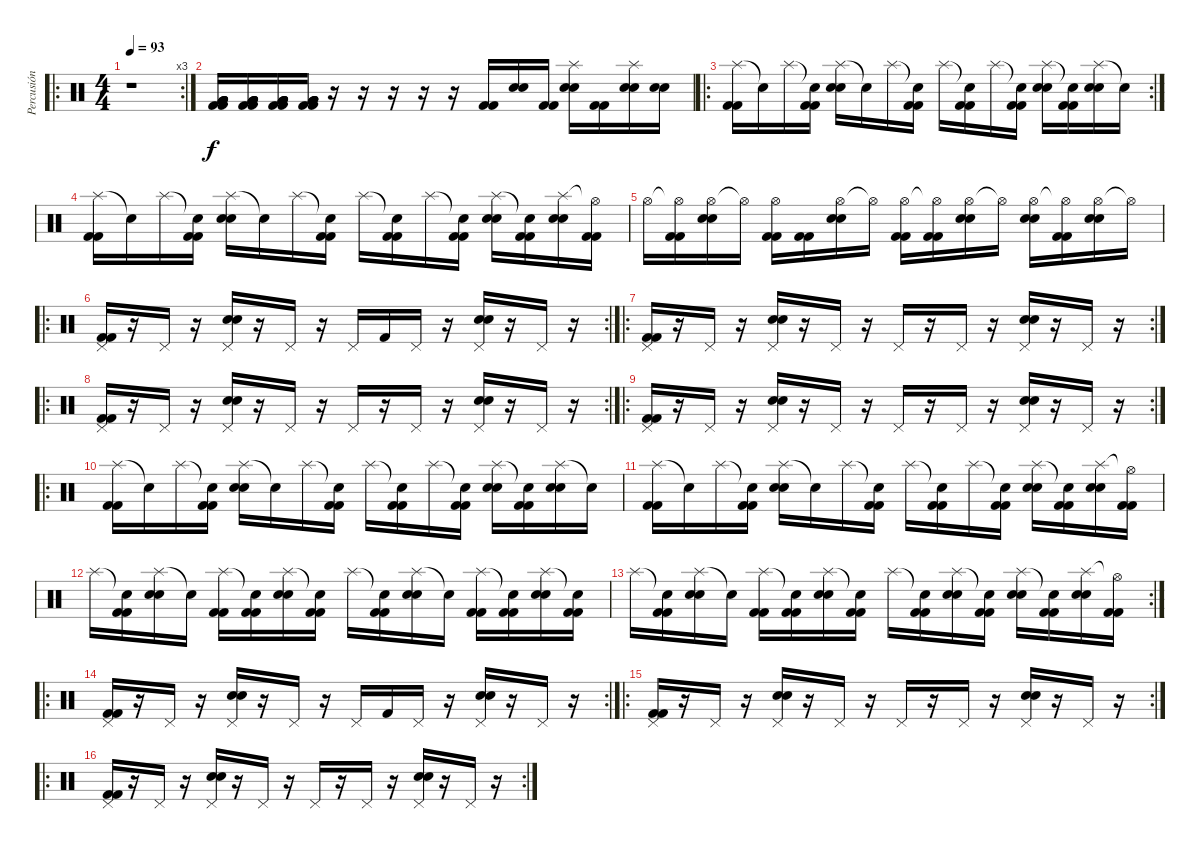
\track ("Percusión" "Percusión") {instrument percussion}
\staff {score}
\articulation defaults
\ro
\rc 3
\ts (4 4)
\tempo 93
\clef neutral
\ks c
r.1{dy f} |
("Very Low Tom (hit)" "Very Low Tom (hit)" "Kick (hit) 2" "Kick (hit) 2" "Very Low Tom (hit)" "Very Low Tom (hit)").16 ("Very Low Tom (hit)" "Very Low Tom (hit)" "Kick (hit) 2" "Kick (hit) 2" "Very Low Tom (hit)" "Very Low Tom (hit)").16 ("Very Low Tom (hit)" "Very Low Tom (hit)" "Kick (hit) 2" "Kick (hit) 2" "Very Low Tom (hit)" "Very Low Tom (hit)").16 ("Very Low Tom (hit)" "Very Low Tom (hit)" "Kick (hit) 2" "Kick (hit) 2" "Very Low Tom (hit)" "Very Low Tom (hit)").16 r.16 r.16 r.16 r.16 r.16 ("Kick (hit) 2" "Kick (hit) 2").16 ("Electric Snare (hit)" "Electric Snare (hit)").16 ("Kick (hit) 2" "Kick (hit) 2").16 ("Splash (hit)" "Electric Snare (hit)" "Electric Snare (hit)").16 ("Kick (hit) 2" "Kick (hit) 2").16 ("Splash (hit)" "Electric Snare (hit)" "Electric Snare (hit)").16 ("Electric Snare (hit)" "Electric Snare (hit)").16 |
\ro
\rc 2
("Splash (hit)" "Kick (hit) 2" "Kick (hit) 2").16 "Snare (hit)"{t}.16 "Splash (hit)".16 ("Snare (hit)"{t} "Kick (hit) 2" "Kick (hit) 2").16 ("Splash (hit)" "Electric Snare (hit)" "Electric Snare (hit)").16 "Snare (hit)"{t}.16 "Splash (hit)".16 ("Snare (hit)"{t} "Kick (hit) 2" "Kick (hit) 2").16 "Splash (hit)".16 ("Snare (hit)"{t} "Kick (hit) 2" "Kick (hit) 2").16 "Splash (hit)".16 ("Snare (hit)"{t} "Kick (hit) 2" "Kick (hit) 2").16 ("Splash (hit)" "Electric Snare (hit)" "Electric Snare (hit)").16 ("Snare (hit)"{t} "Kick (hit) 2" "Kick (hit) 2").16 ("Splash (hit)" "Electric Snare (hit)" "Electric Snare (hit)").16 "Snare (hit)"{t}.16 |
("Splash (hit)" "Kick (hit) 2" "Kick (hit) 2").16 "Snare (hit)"{t}.16 "Splash (hit)".16 ("Snare (hit)"{t} "Kick (hit) 2" "Kick (hit) 2").16 ("Splash (hit)" "Electric Snare (hit)" "Electric Snare (hit)").16 "Snare (hit)"{t}.16 "Splash (hit)".16 ("Snare (hit)"{t} "Kick (hit) 2" "Kick (hit) 2").16 "Splash (hit)".16 ("Snare (hit)"{t} "Kick (hit) 2" "Kick (hit) 2").16 "Splash (hit)".16 ("Snare (hit)"{t} "Kick (hit) 2" "Kick (hit) 2").16 ("Splash (hit)" "Electric Snare (hit)" "Electric Snare (hit)").16 ("Snare (hit)"{t} "Kick (hit) 2" "Kick (hit) 2").16 ("Splash (hit)" "Electric Snare (hit)" "Electric Snare (hit)").16 ("Hi-Hat (open)"{t} "Kick (hit) 2" "Kick (hit) 2").16 |
"Hi-Hat (open)".16 ("Hi-Hat (open)"{t} "Kick (hit) 2" "Kick (hit) 2").16 ("Hi-Hat (open)" "Electric Snare (hit)" "Electric Snare (hit)").16 "Hi-Hat (open)"{t}.16 ("Hi-Hat (open)" "Kick (hit) 2" "Kick (hit) 2").16 ("Kick (hit) 2" "Kick (hit) 2").16 ("Hi-Hat (open)" "Electric Snare (hit)" "Electric Snare (hit)").16 "Hi-Hat (open)"{t}.16 ("Hi-Hat (open)" "Kick (hit) 2" "Kick (hit) 2").16 ("Hi-Hat (open)"{t} "Kick (hit) 2" "Kick (hit) 2").16 ("Hi-Hat (open)" "Electric Snare (hit)" "Electric Snare (hit)").16 "Hi-Hat (open)"{t}.16 ("Hi-Hat (open)" "Electric Snare (hit)" "Electric Snare (hit)").16 ("Hi-Hat (open)"{t} "Kick (hit) 2" "Kick (hit) 2").16 ("Hi-Hat (open)" "Electric Snare (hit)" "Electric Snare (hit)").16 "Hi-Hat (open)"{t}.16 |
\ro
\rc 2
("Pedal Hi-Hat (hit)" "Kick (hit) 2" "Kick (hit) 2").16 r.16 "Pedal Hi-Hat (hit)".16 r.16 ("Pedal Hi-Hat (hit)" "Electric Snare (hit)" "Electric Snare (hit)").16 r.16 "Pedal Hi-Hat (hit)".16 r.16 "Pedal Hi-Hat (hit)".16 "Kick (hit) 2".16 "Pedal Hi-Hat (hit)".16 r.16 ("Pedal Hi-Hat (hit)" "Electric Snare (hit)" "Electric Snare (hit)").16 r.16 "Pedal Hi-Hat (hit)".16 r.16 |
\ro
\rc 2
("Pedal Hi-Hat (hit)" "Kick (hit) 2" "Kick (hit) 2").16 r.16 "Pedal Hi-Hat (hit)".16 r.16 ("Pedal Hi-Hat (hit)" "Electric Snare (hit)" "Electric Snare (hit)").16 r.16 "Pedal Hi-Hat (hit)".16 r.16 "Pedal Hi-Hat (hit)".16 r.16 "Pedal Hi-Hat (hit)".16 r.16 ("Pedal Hi-Hat (hit)" "Electric Snare (hit)" "Electric Snare (hit)").16 r.16 "Pedal Hi-Hat (hit)".16 r.16 |
\ro
\rc 2
("Pedal Hi-Hat (hit)" "Kick (hit) 2" "Kick (hit) 2").16 r.16 "Pedal Hi-Hat (hit)".16 r.16 ("Pedal Hi-Hat (hit)" "Electric Snare (hit)" "Electric Snare (hit)").16 r.16 "Pedal Hi-Hat (hit)".16 r.16 "Pedal Hi-Hat (hit)".16 r.16 "Pedal Hi-Hat (hit)".16 r.16 ("Pedal Hi-Hat (hit)" "Electric Snare (hit)" "Electric Snare (hit)").16 r.16 "Pedal Hi-Hat (hit)".16 r.16 |
\ro
\rc 2
("Pedal Hi-Hat (hit)" "Kick (hit) 2" "Kick (hit) 2").16 r.16 "Pedal Hi-Hat (hit)".16 r.16 ("Pedal Hi-Hat (hit)" "Electric Snare (hit)" "Electric Snare (hit)").16 r.16 "Pedal Hi-Hat (hit)".16 r.16 "Pedal Hi-Hat (hit)".16 r.16 "Pedal Hi-Hat (hit)".16 r.16 ("Pedal Hi-Hat (hit)" "Electric Snare (hit)" "Electric Snare (hit)").16 r.16 "Pedal Hi-Hat (hit)".16 r.16 |
\ro
("Splash (hit)" "Kick (hit) 2" "Kick (hit) 2").16 "Snare (hit)"{t}.16 "Splash (hit)".16 ("Snare (hit)"{t} "Kick (hit) 2" "Kick (hit) 2").16 ("Splash (hit)" "Electric Snare (hit)" "Electric Snare (hit)").16 "Snare (hit)"{t}.16 "Splash (hit)".16 ("Snare (hit)"{t} "Kick (hit) 2" "Kick (hit) 2").16 "Splash (hit)".16 ("Snare (hit)"{t} "Kick (hit) 2" "Kick (hit) 2").16 "Splash (hit)".16 ("Snare (hit)"{t} "Kick (hit) 2" "Kick (hit) 2").16 ("Splash (hit)" "Electric Snare (hit)" "Electric Snare (hit)").16 ("Snare (hit)"{t} "Kick (hit) 2" "Kick (hit) 2").16 ("Splash (hit)" "Electric Snare (hit)" "Electric Snare (hit)").16 "Snare (hit)"{t}.16 |
("Splash (hit)" "Kick (hit) 2" "Kick (hit) 2").16 "Snare (hit)"{t}.16 "Splash (hit)".16 ("Snare (hit)"{t} "Kick (hit) 2" "Kick (hit) 2").16 ("Splash (hit)" "Electric Snare (hit)" "Electric Snare (hit)").16 "Snare (hit)"{t}.16 "Splash (hit)".16 ("Snare (hit)"{t} "Kick (hit) 2" "Kick (hit) 2").16 "Splash (hit)".16 ("Snare (hit)"{t} "Kick (hit) 2" "Kick (hit) 2").16 "Splash (hit)".16 ("Snare (hit)"{t} "Kick (hit) 2" "Kick (hit) 2").16 ("Splash (hit)" "Electric Snare (hit)" "Electric Snare (hit)").16 ("Snare (hit)"{t} "Kick (hit) 2" "Kick (hit) 2").16 ("Splash (hit)" "Electric Snare (hit)" "Electric Snare (hit)").16 ("Hi-Hat (open)"{t} "Kick (hit) 2" "Kick (hit) 2").16 |
"Splash (hit)".16 ("Snare (hit)"{t} "Kick (hit) 2" "Kick (hit) 2").16 ("Splash (hit)" "Electric Snare (hit)" "Electric Snare (hit)").16 "Snare (hit)"{t}.16 ("Splash (hit)" "Kick (hit) 2" "Kick (hit) 2").16 ("Snare (hit)"{t} "Kick (hit) 2" "Kick (hit) 2").16 ("Splash (hit)" "Electric Snare (hit)" "Electric Snare (hit)").16 ("Snare (hit)"{t} "Kick (hit) 2" "Kick (hit) 2").16 "Splash (hit)".16 ("Snare (hit)"{t} "Kick (hit) 2" "Kick (hit) 2").16 ("Splash (hit)" "Electric Snare (hit)" "Electric Snare (hit)").16 "Snare (hit)"{t}.16 ("Splash (hit)" "Kick (hit) 2" "Kick (hit) 2").16 ("Snare (hit)"{t} "Kick (hit) 2" "Kick (hit) 2").16 ("Splash (hit)" "Electric Snare (hit)" "Electric Snare (hit)").16 ("Snare (hit)"{t} "Kick (hit) 2" "Kick (hit) 2").16 |
\rc 2 "Splash (hit)".16
("Snare (hit)"{t} "Kick (hit) 2" "Kick (hit) 2").16 ("Splash (hit)" "Electric Snare (hit)" "Electric Snare (hit)").16 "Snare (hit)"{t}.16 ("Splash (hit)" "Kick (hit) 2" "Kick (hit) 2").16 ("Snare (hit)"{t} "Kick (hit) 2" "Kick (hit) 2").16 ("Splash (hit)" "Electric Snare (hit)" "Electric Snare (hit)").16 ("Snare (hit)"{t} "Kick (hit) 2" "Kick (hit) 2").16 "Splash (hit)".16 ("Snare (hit)"{t} "Kick (hit) 2" "Kick (hit) 2").16 ("Splash (hit)" "Electric Snare (hit)" "Electric Snare (hit)").16 ("Snare (hit)"{t} "Kick (hit) 2" "Kick (hit) 2").16 ("Splash (hit)" "Electric Snare (hit)" "Electric Snare (hit)").16 ("Snare (hit)"{t} "Kick (hit) 2" "Kick (hit) 2").16 ("Splash (hit)" "Electric Snare (hit)" "Electric Snare (hit)").16 ("Hi-Hat (open)"{t} "Kick (hit) 2" "Kick (hit) 2").16 |
\ro
\rc 2
("Pedal Hi-Hat (hit)" "Kick (hit) 2" "Kick (hit) 2").16 r.16 "Pedal Hi-Hat (hit)".16 r.16 ("Pedal Hi-Hat (hit)" "Electric Snare (hit)" "Electric Snare (hit)").16 r.16 "Pedal Hi-Hat (hit)".16 r.16 "Pedal Hi-Hat (hit)".16 "Kick (hit) 2".16 "Pedal Hi-Hat (hit)".16 r.16 ("Pedal Hi-Hat (hit)" "Electric Snare (hit)" "Electric Snare (hit)").16 r.16 "Pedal Hi-Hat (hit)".16 r.16 |
\ro
\rc 2
("Pedal Hi-Hat (hit)" "Kick (hit) 2" "Kick (hit) 2").16 r.16 "Pedal Hi-Hat (hit)".16 r.16 ("Pedal Hi-Hat (hit)" "Electric Snare (hit)" "Electric Snare (hit)").16 r.16 "Pedal Hi-Hat (hit)".16 r.16 "Pedal Hi-Hat (hit)".16 r.16 "Pedal Hi-Hat (hit)".16 r.16 ("Pedal Hi-Hat (hit)" "Electric Snare (hit)" "Electric Snare (hit)").16 r.16 "Pedal Hi-Hat (hit)".16 r.16 |
\ro
\rc 2
("Pedal Hi-Hat (hit)" "Kick (hit) 2" "Kick (hit) 2").16 r.16 "Pedal Hi-Hat (hit)".16 r.16 ("Pedal Hi-Hat (hit)" "Electric Snare (hit)" "Electric Snare (hit)").16 r.16 "Pedal Hi-Hat (hit)".16 r.16 "Pedal Hi-Hat (hit)".16 r.16 "Pedal Hi-Hat (hit)".16 r.16 ("Pedal Hi-Hat (hit)" "Electric Snare (hit)" "Electric Snare (hit)").16 r.16 "Pedal Hi-Hat (hit)".16 r.16
